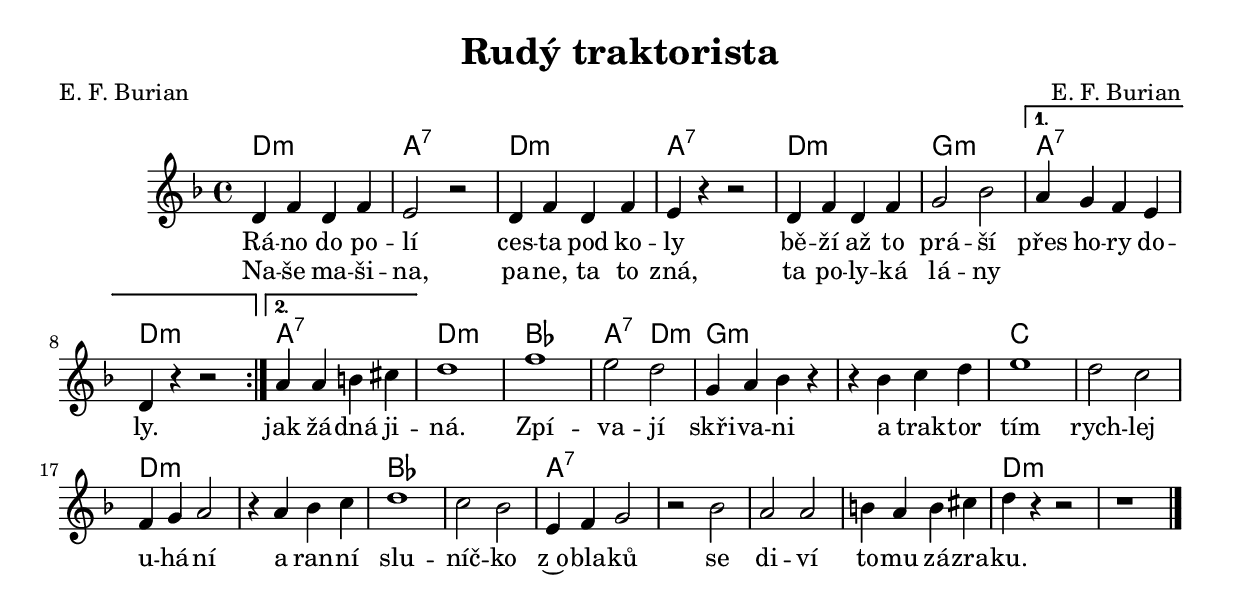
\version "2.20.0"
\header {
        title = "Rudý traktorista" 
        composer = "E. F. Burian" 
	poet = "E. F. Burian" 
}

melody =  \relative c' {
        \clef treble
        \time 4/4 \key f \major 
\repeat volta 2 {d4 f d f | e2 r | d4 f d f | e4 r r2 |
d4 f d f | g2 bes | }
\alternative {{a4 g f e | d r r2 }  
{a'4 a b cis |}}
d1 | f | e2 d | 
g,4 a bes r | r bes c d | e1 | d2 c |
f,4 g a2 | r4 a bes c | d1 | c2 bes | 
e,4 f g2 | r2 bes | a2 a | b4 a b cis | 
d4 r r2 | r1 
        \bar "|." 
}

text = \lyricmode {
Rá -- no do po -- lí ces -- ta pod ko -- ly
bě -- ží až to prá -- ší přes ho -- ry do -- ly.
jak žá -- dná ji -- ná. Zpí -- va -- jí
skři -- va -- ni a  trak -- tor tím rych -- lej 
u -- há -- ní a ran -- ní slu -- níč -- ko z~o -- bla -- ků
se di -- ví to -- mu zá -- zra -- ku.
}

text_ii = \lyricmode {
Na -- še ma -- ši -- na, pa -- ne, ta to zná,
ta po -- ly -- ká lá -- ny
}

accompaniment =\chordmode {
\repeat volta 2 {d1:m a:7 d:m a:7
d:m g:m}
\alternative{{ a:7 d:m}
{a:7}} d:m bes a2:7 d:m
g1:m g:m c c 
d:m d:m bes bes a:7
a:7 a:7 a:7 d:m
		}

\score {
         <<
         \new ChordNames {
             \set chordChanges = ##t
              \accompaniment
            }

          \new Voice = "one" { \autoBeamOn \melody }
          \new Lyrics \lyricsto "one" \text
          \new Lyrics \lyricsto "one" \text_ii
       >>
        \midi  { \tempo 4 =200  }
        \layout { linewidth = 18.0\cm  }
}

